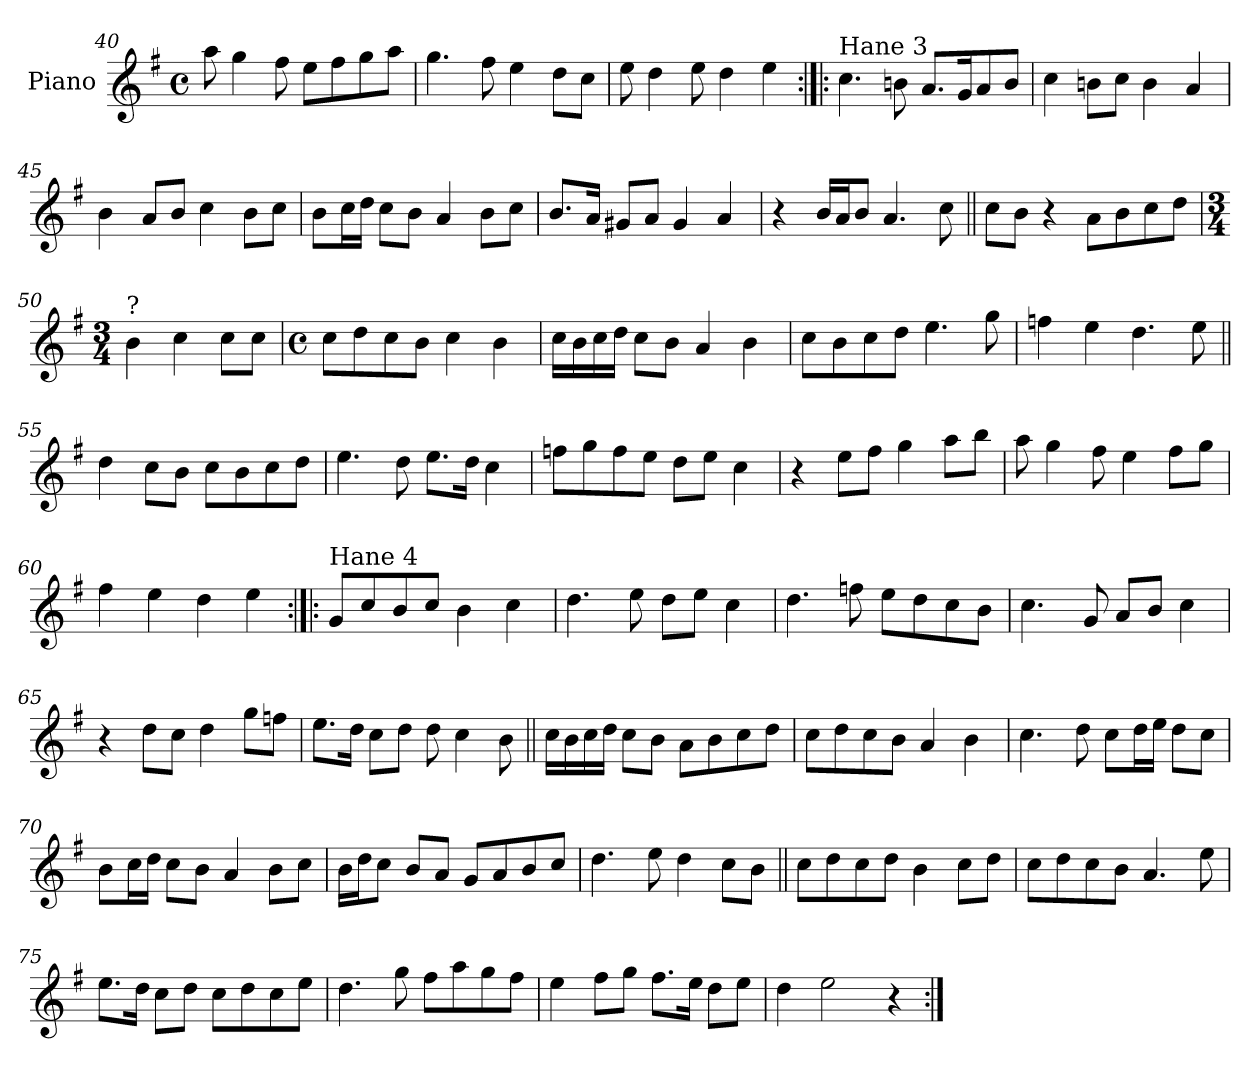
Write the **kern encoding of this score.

**kern
*part1
*staff1
*I"Piano
*I'Pno.
*clefG2
*k[f#]
*M4/4
*met(c)
=40
8aa\
4gg\
8ff#\
8ee\L
8ff#\
8gg\
8aa\J
=41
4.gg\
8ff#\
4ee\
8dd\L
8cc\J
=42
8ee\
4dd\
8ee\
4dd\
4ee\
!!LO:LB:g=z
=43:|!|:
!LO:TX:a:t=Hane 3
4.cc\
8bn\
8.a/L
16g/K
8a/
8b/J
=44
4cc\
8bn\L
8cc\J
4b\
4a/
=45
4b\
8a/L
8b/J
4cc\
8b\L
8cc\J
=46
8b\L
16cc\L
16dd\JJ
8cc\L
8b\J
4a/
8b\L
8cc\J
=47
8.b/L
16a/Jk
8g#X/L
8a/J
4g#/
4a/
!!LO:LB:g=z
=48
4r
16b/LL
16a/J
8b/J
4.a/
8cc\
=49||
8cc\L
8b\J
4r
8a\L
8b\
8cc\
8dd\J
=50
*M3/4
!LO:TX:a:t=?
4b\
4cc\
8cc\L
8cc\J
=51
*M4/4
*met(c)
8cc\L
8dd\
8cc\
8b\J
4cc\
4b\
=52
16cc\LL
16b\
16cc\
16dd\JJ
8cc\L
8b\J
4a/
4b\
=53
8cc\L
8b\
8cc\
8dd\J
4.ee\
8gg\
!!LO:PB:g=z
=54
4ffn\
4ee\
4.dd\
8ee\
=55||
4dd\
8cc\L
8b\J
8cc\L
8b\
8cc\
8dd\J
=56
4.ee\
8dd\
8.ee\L
16dd\Jk
4cc\
=57
8ffn\L
8gg\
8ff\
8ee\J
8dd\L
8ee\J
4cc\
=58
4r
8ee\L
8ff#\J
4gg\
8aa\L
8bb\J
=59
8aa\
4gg\
8ff#\
4ee\
8ff#\L
8gg\J
!!LO:LB:g=z
=60
4ff#\
4ee\
4dd\
4ee\
=61:|!|:
!LO:TX:a:t=Hane 4
8g/L
8cc/
8b/
8cc/J
4b\
4cc\
=62
4.dd\
8ee\
8dd\L
8ee\J
4cc\
=63
4.dd\
8ffn\
8ee\L
8dd\
8cc\
8b\J
=64
4.cc\
8g/
8a/L
8b/J
4cc\
=65
4r
8dd\L
8cc\J
4dd\
8gg\L
8ffn\J
!!LO:LB:g=z
=66
8.ee\L
16dd\Jk
8cc\L
8dd\J
8dd\
4cc\
8b\
=67||
16cc\LL
16b\
16cc\
16dd\JJ
8cc\L
8b\J
8a\L
8b\
8cc\
8dd\J
=68
8cc\L
8dd\
8cc\
8b\J
4a/
4b\
=69
4.cc\
8dd\
8cc\L
16dd\L
16ee\JJ
8dd\L
8cc\J
=70
8b\L
16cc\L
16dd\JJ
8cc\L
8b\J
4a/
8b\L
8cc\J
!!LO:LB:g=z
=71
16b\LL
16dd\J
8cc\J
8b/L
8a/J
8g/L
8a/
8b/
8cc/J
=72
4.dd\
8ee\
4dd\
8cc\L
8b\J
=73||
8cc\L
8dd\
8cc\
8dd\J
4b\
8cc\L
8dd\J
=74
8cc\L
8dd\
8cc\
8b\J
4.a/
8ee\
=75
8.ee\L
16dd\Jk
8cc\L
8dd\J
8cc\L
8dd\
8cc\
8ee\J
!!LO:LB:g=z
=76
4.dd\
8gg\
8ff#\L
8aa\
8gg\
8ff#\J
=77
4ee\
8ff#\L
8gg\J
8.ff#\L
16ee\Jk
8dd\L
8ee\J
=78
4dd\
2ee\
4r
=:|!
*-
